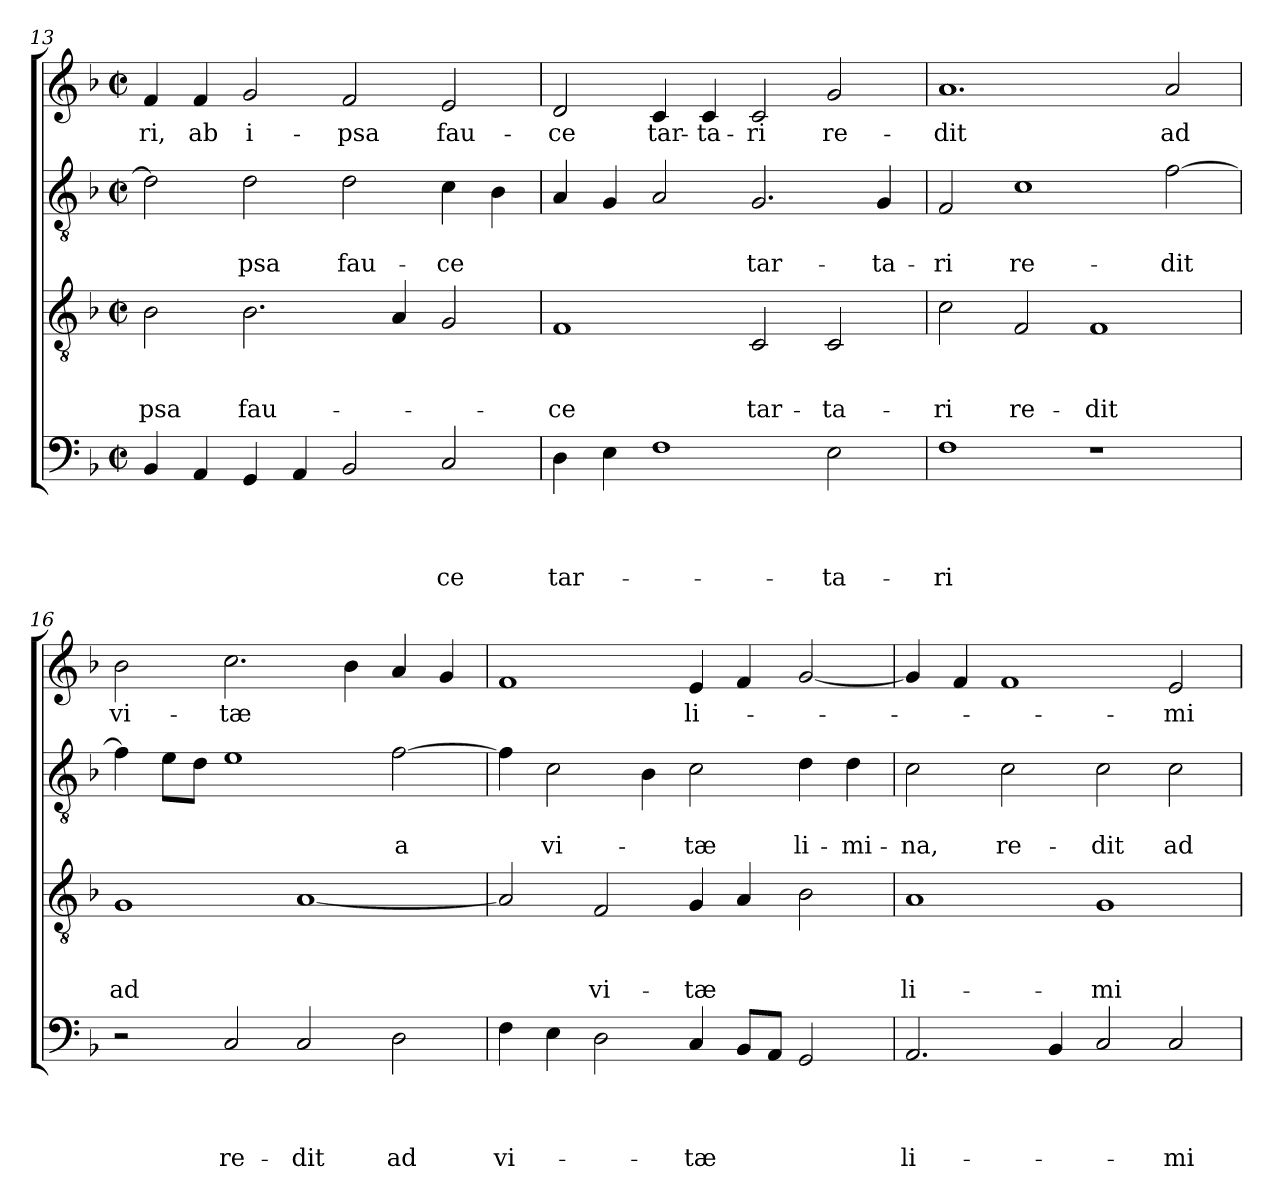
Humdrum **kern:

**kern	**text	**text	**text	**text	**kern	**text	**text	**text	**kern	**text	**text	**kern	**text
*part4	*part4	*part4	*part4	*part4	*part3	*part3	*part3	*part3	*part2	*part2	*part2	*part1	*part1
*staff4	*staff4	*staff4	*staff4	*staff4	*staff3	*staff3	*staff3	*staff3	*staff2	*staff2	*staff2	*staff1	*staff1
*clefF4	*	*	*	*	*clefGv2	*	*	*	*clefGv2	*	*	*clefG2	*
*k[b-]	*	*	*	*	*k[b-]	*	*	*	*k[b-]	*	*	*k[b-]	*
*F:	*	*	*	*	*F:	*	*	*	*F:	*	*	*F:	*
*M2/2	*	*	*	*	*M2/2	*	*	*	*M2/2	*	*	*M2/2	*
*met(c|)	*	*	*	*	*met(c|)	*	*	*	*met(c|)	*	*	*met(c|)	*
=13	=13	=13	=13	=13	=13	=13	=13	=13	=13	=13	=13	=13	=13
!	!	!	!	!	!	!	!	!LO:LY:b	!	!	!	!	!LO:LY:b
4BB-/	.	.	.	.	2B-\	.	.	-psa	2d\]	.	.	4f/	-ri,
!	!	!	!	!	!	!	!	!	!	!	!	!	!LO:LY:b
4AA/	.	.	.	.	.	.	.	.	.	.	.	4f/	ab
!	!	!	!	!	!	!	!	!LO:LY:b	!	!	!LO:LY:b	!	!LO:LY:b
4GG/	.	.	.	.	2.B-\	.	.	fau-	2d\	.	-psa	2g/	i-
4AA/	.	.	.	.	.	.	.	.	.	.	.	.	.
!	!	!	!	!	!	!	!	!	!	!	!LO:LY:b	!	!LO:LY:b
2BB-/	.	.	.	.	.	.	.	.	2d\	.	fau-	2f/	-psa
.	.	.	.	.	4A/	.	.	.	.	.	.	.	.
!	!	!	!	!LO:LY:b	!	!	!	!	!	!	!LO:LY:b	!	!LO:LY:b
2C/	.	.	.	-ce	2G/	.	.	.	4c\	.	-ce	2e/	fau-
.	.	.	.	.	.	.	.	.	4B-\	.	.	.	.
=14	=14	=14	=14	=14	=14	=14	=14	=14	=14	=14	=14	=14	=14
!	!	!	!	!LO:LY:b	!	!	!	!LO:LY:b	!	!	!	!	!LO:LY:b
4D\	.	.	.	tar-	1F	.	.	-ce	4A/	.	.	2d/	-ce
4E\	.	.	.	.	.	.	.	.	4G/	.	.	.	.
!	!	!	!	!	!	!	!	!	!	!	!	!	!LO:LY:b
1F	.	.	.	.	.	.	.	.	2A/	.	.	4c/	tar-
!	!	!	!	!	!	!	!	!	!	!	!	!	!LO:LY:b
.	.	.	.	.	.	.	.	.	.	.	.	4c/	-ta-
!	!	!	!	!	!	!	!	!LO:LY:b	!	!	!LO:LY:b	!	!LO:LY:b
.	.	.	.	.	2C/	.	.	tar-	2.G/	.	tar-	2c/	-ri
!	!	!	!	!LO:LY:b	!	!	!	!LO:LY:b	!	!	!	!	!LO:LY:b
2E\	.	.	.	-ta-	2C/	.	.	-ta-	.	.	.	2g/	re-
!	!	!	!	!	!	!	!	!	!	!	!LO:LY:b	!	!
.	.	.	.	.	.	.	.	.	4G/	.	-ta-	.	.
=15	=15	=15	=15	=15	=15	=15	=15	=15	=15	=15	=15	=15	=15
!	!	!	!	!LO:LY:b	!	!	!	!LO:LY:b	!	!	!LO:LY:b	!	!LO:LY:b
1F	.	.	.	-ri	2c\	.	.	-ri	2F/	.	-ri	1.a	-dit
!	!	!	!	!	!	!	!	!LO:LY:b	!	!	!LO:LY:b	!	!
.	.	.	.	.	2F/	.	.	re-	1c	.	re-	.	.
!	!	!	!	!	!	!	!	!LO:LY:b	!	!	!	!	!
1r	.	.	.	.	1F	.	.	-dit	.	.	.	.	.
!	!	!	!	!	!	!	!	!	!	!	!LO:LY:b	!	!LO:LY:b
.	.	.	.	.	.	.	.	.	[2f\	.	-dit	2a/	ad
!!LO:LB:g=z
=16	=16	=16	=16	=16	=16	=16	=16	=16	=16	=16	=16	=16	=16
!	!	!	!	!	!	!	!	!LO:LY:b	!	!	!	!	!LO:LY:b
2r	.	.	.	.	1G	.	.	ad	4f\]	.	.	2b-\	vi-
.	.	.	.	.	.	.	.	.	8e\L	.	.	.	.
.	.	.	.	.	.	.	.	.	8d\J	.	.	.	.
!	!	!	!	!LO:LY:b	!	!	!	!	!	!	!	!	!LO:LY:b
2C/	.	.	.	re-	.	.	.	.	1e	.	.	2.cc\	-tæ
!	!	!	!	!LO:LY:b	!	!	!	!	!	!	!	!	!
2C/	.	.	.	-dit	[1A	.	.	.	.	.	.	.	.
.	.	.	.	.	.	.	.	.	.	.	.	4b-\	.
!	!	!	!	!LO:LY:b	!	!	!	!	!	!	!LO:LY:b	!	!
2D\	.	.	.	ad	.	.	.	.	[2f\	.	a	4a/	.
.	.	.	.	.	.	.	.	.	.	.	.	4g/	.
=17	=17	=17	=17	=17	=17	=17	=17	=17	=17	=17	=17	=17	=17
!	!	!	!	!LO:LY:b	!	!	!	!	!	!	!	!	!
4F\	.	.	.	vi-	2A/]	.	.	.	4f\]	.	.	1f	.
!	!	!	!	!	!	!	!	!	!	!	!LO:LY:b	!	!
4E\	.	.	.	.	.	.	.	.	2c\	.	vi-	.	.
!	!	!	!	!	!	!	!	!LO:LY:b	!	!	!	!	!
2D\	.	.	.	.	2F/	.	.	vi-	.	.	.	.	.
.	.	.	.	.	.	.	.	.	4B-\	.	.	.	.
!	!	!	!	!LO:LY:b	!	!	!	!LO:LY:b	!	!	!LO:LY:b	!	!LO:LY:b
4C/	.	.	.	-tæ	4G/	.	.	-tæ	2c\	.	-tæ	4e/	li-
8BB-/L	.	.	.	.	4A/	.	.	.	.	.	.	4f/	.
8AA/J	.	.	.	.	.	.	.	.	.	.	.	.	.
!	!	!	!	!	!	!	!	!	!	!	!LO:LY:b	!	!
2GG/	.	.	.	.	2B-\	.	.	.	4d\	.	li-	[2g/	.
!	!	!	!	!	!	!	!	!	!	!	!LO:LY:b	!	!
.	.	.	.	.	.	.	.	.	4d\	.	-mi-	.	.
=18	=18	=18	=18	=18	=18	=18	=18	=18	=18	=18	=18	=18	=18
!	!	!	!	!LO:LY:b	!	!	!	!LO:LY:b	!	!	!LO:LY:b	!	!
2.AA/	.	.	.	li-	1A	.	.	li-	2c\	.	-na,	4g/]	.
.	.	.	.	.	.	.	.	.	.	.	.	4f/	.
!	!	!	!	!	!	!	!	!	!	!	!LO:LY:b	!	!
.	.	.	.	.	.	.	.	.	2c\	.	re-	1f	.
4BB-/	.	.	.	.	.	.	.	.	.	.	.	.	.
!	!	!	!	!	!	!	!	!LO:LY:b	!	!	!LO:LY:b	!	!
2C/	.	.	.	.	1G	.	.	-mi-	2c\	.	-dit	.	.
!	!	!	!	!LO:LY:b	!	!	!	!	!	!	!LO:LY:b	!	!LO:LY:b
2C/	.	.	.	-mi-	.	.	.	.	2c\	.	ad	2e/	-mi-
=	=	=	=	=	=	=	=	=	=	=	=	=	=
*-	*-	*-	*-	*-	*-	*-	*-	*-	*-	*-	*-	*-	*-
